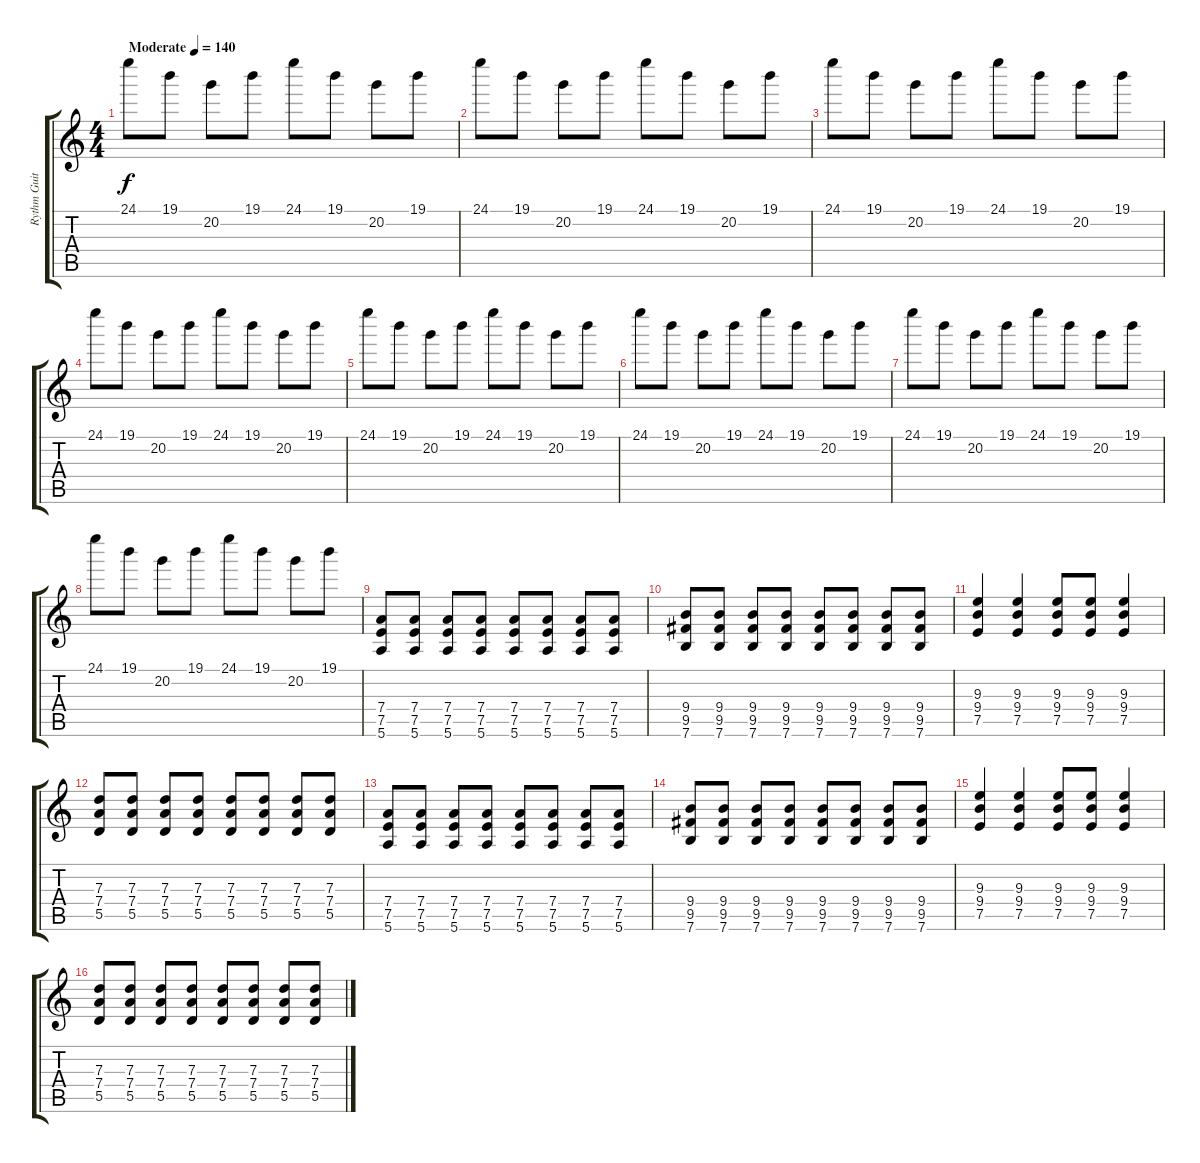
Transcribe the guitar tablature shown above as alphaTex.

\track ("Rythm Guitar" "Rythm Guit") {instrument overdrivenguitar}
\staff {score tabs}
\tuning (E4 B3 G3 D3 A2 E2) {hide}
\ts (4 4)
\tempo (140 "Moderate")
\clef g2
\ks c
24.1.8{dy f instrument overdrivenguitar} 19.1.8 20.2.8 19.1.8 24.1.8 19.1.8 20.2.8 19.1.8 |
24.1.8 19.1.8 20.2.8 19.1.8 24.1.8 19.1.8 20.2.8 19.1.8 |
24.1.8 19.1.8 20.2.8 19.1.8 24.1.8 19.1.8 20.2.8 19.1.8 |
24.1.8 19.1.8 20.2.8 19.1.8 24.1.8 19.1.8 20.2.8 19.1.8 |
24.1.8 19.1.8 20.2.8 19.1.8 24.1.8 19.1.8 20.2.8 19.1.8 |
24.1.8 19.1.8 20.2.8 19.1.8 24.1.8 19.1.8 20.2.8 19.1.8 |
24.1.8 19.1.8 20.2.8 19.1.8 24.1.8 19.1.8 20.2.8 19.1.8 |
24.1.8 19.1.8 20.2.8 19.1.8 24.1.8 19.1.8 20.2.8 19.1.8 |
(7.4 7.5 5.6).8 (7.4 7.5 5.6).8 (7.4 7.5 5.6).8 (7.4 7.5 5.6).8 (7.4 7.5 5.6).8 (7.4 7.5 5.6).8 (7.4 7.5 5.6).8 (7.4 7.5 5.6).8 |
(9.4 9.5 7.6).8 (9.4 9.5 7.6).8 (9.4 9.5 7.6).8 (9.4 9.5 7.6).8 (9.4 9.5 7.6).8 (9.4 9.5 7.6).8 (9.4 9.5 7.6).8 (9.4 9.5 7.6).8 |
(9.3 9.4 7.5).4 (9.3 9.4 7.5).4 (9.3 9.4 7.5).8 (9.3 9.4 7.5).8 (9.3 9.4 7.5).4 |
(7.3 7.4 5.5).8 (7.3 7.4 5.5).8 (7.3 7.4 5.5).8 (7.3 7.4 5.5).8 (7.3 7.4 5.5).8 (7.3 7.4 5.5).8 (7.3 7.4 5.5).8 (7.3 7.4 5.5).8 |
(7.4 7.5 5.6).8 (7.4 7.5 5.6).8 (7.4 7.5 5.6).8 (7.4 7.5 5.6).8 (7.4 7.5 5.6).8 (7.4 7.5 5.6).8 (7.4 7.5 5.6).8 (7.4 7.5 5.6).8 |
(9.4 9.5 7.6).8 (9.4 9.5 7.6).8 (9.4 9.5 7.6).8 (9.4 9.5 7.6).8 (9.4 9.5 7.6).8 (9.4 9.5 7.6).8 (9.4 9.5 7.6).8 (9.4 9.5 7.6).8 |
(9.3 9.4 7.5).4 (9.3 9.4 7.5).4 (9.3 9.4 7.5).8 (9.3 9.4 7.5).8 (9.3 9.4 7.5).4 |
(7.3 7.4 5.5).8 (7.3 7.4 5.5).8 (7.3 7.4 5.5).8 (7.3 7.4 5.5).8 (7.3 7.4 5.5).8 (7.3 7.4 5.5).8 (7.3 7.4 5.5).8 (7.3 7.4 5.5).8
